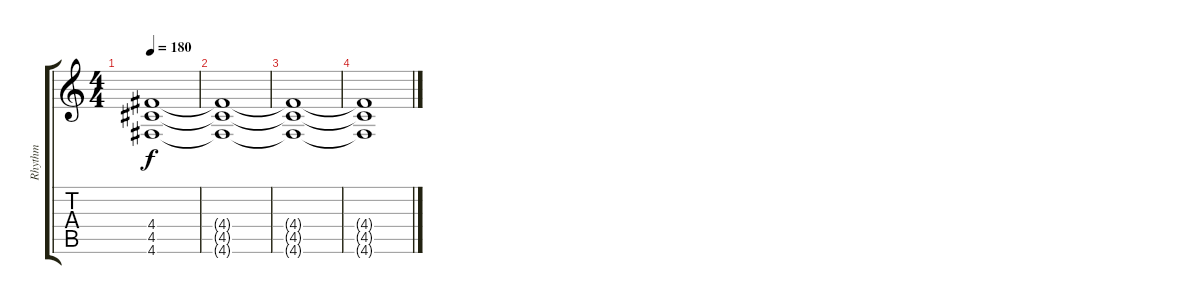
\track ("Rhythm" "Rhythm") {instrument overdrivenguitar}
\staff {score tabs}
\tuning (E4 B3 G3 D3 A2 D2) {hide}
\ts (4 4)
\tempo 180
\clef g2
\ks c
(4.4 4.5 4.6).1{dy f} |
(4.4{t} 4.5{t} 4.6{t}).1 |
(4.4{t} 4.5{t} 4.6{t}).1 |
(4.4{t} 4.5{t} 4.6{t}).1
